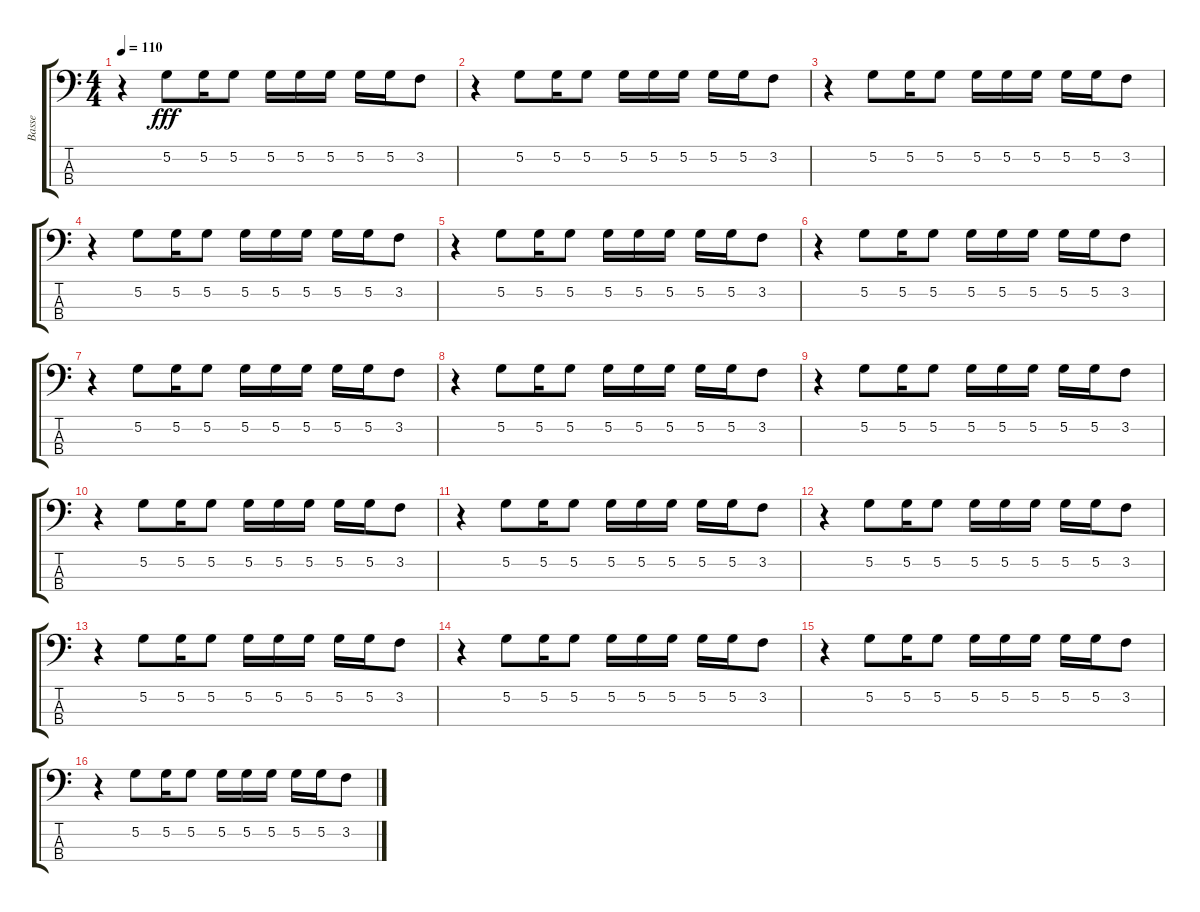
\track ("Basse" "Basse") {instrument electricbassfinger}
\staff {score tabs}
\tuning (G2 D2 A1 E1) {hide}
\ts (4 4)
\tempo 110
\clef f4
\ks c
r.4{dy fff} 5.2.8 5.2.16 5.2.8 5.2.16 5.2.16 5.2.16 5.2.16 5.2.16 3.2.8 |
r.4 5.2.8 5.2.16 5.2.8 5.2.16 5.2.16 5.2.16 5.2.16 5.2.16 3.2.8 |
r.4 5.2.8 5.2.16 5.2.8 5.2.16 5.2.16 5.2.16 5.2.16 5.2.16 3.2.8 |
r.4 5.2.8 5.2.16 5.2.8 5.2.16 5.2.16 5.2.16 5.2.16 5.2.16 3.2.8 |
r.4 5.2.8 5.2.16 5.2.8 5.2.16 5.2.16 5.2.16 5.2.16 5.2.16 3.2.8 |
r.4 5.2.8 5.2.16 5.2.8 5.2.16 5.2.16 5.2.16 5.2.16 5.2.16 3.2.8 |
r.4 5.2.8 5.2.16 5.2.8 5.2.16 5.2.16 5.2.16 5.2.16 5.2.16 3.2.8 |
r.4 5.2.8 5.2.16 5.2.8 5.2.16 5.2.16 5.2.16 5.2.16 5.2.16 3.2.8 |
r.4 5.2.8 5.2.16 5.2.8 5.2.16 5.2.16 5.2.16 5.2.16 5.2.16 3.2.8 |
r.4 5.2.8 5.2.16 5.2.8 5.2.16 5.2.16 5.2.16 5.2.16 5.2.16 3.2.8 |
r.4 5.2.8 5.2.16 5.2.8 5.2.16 5.2.16 5.2.16 5.2.16 5.2.16 3.2.8 |
r.4 5.2.8 5.2.16 5.2.8 5.2.16 5.2.16 5.2.16 5.2.16 5.2.16 3.2.8 |
r.4 5.2.8 5.2.16 5.2.8 5.2.16 5.2.16 5.2.16 5.2.16 5.2.16 3.2.8 |
r.4 5.2.8 5.2.16 5.2.8 5.2.16 5.2.16 5.2.16 5.2.16 5.2.16 3.2.8 |
r.4 5.2.8 5.2.16 5.2.8 5.2.16 5.2.16 5.2.16 5.2.16 5.2.16 3.2.8 |
r.4 5.2.8 5.2.16 5.2.8 5.2.16 5.2.16 5.2.16 5.2.16 5.2.16 3.2.8
